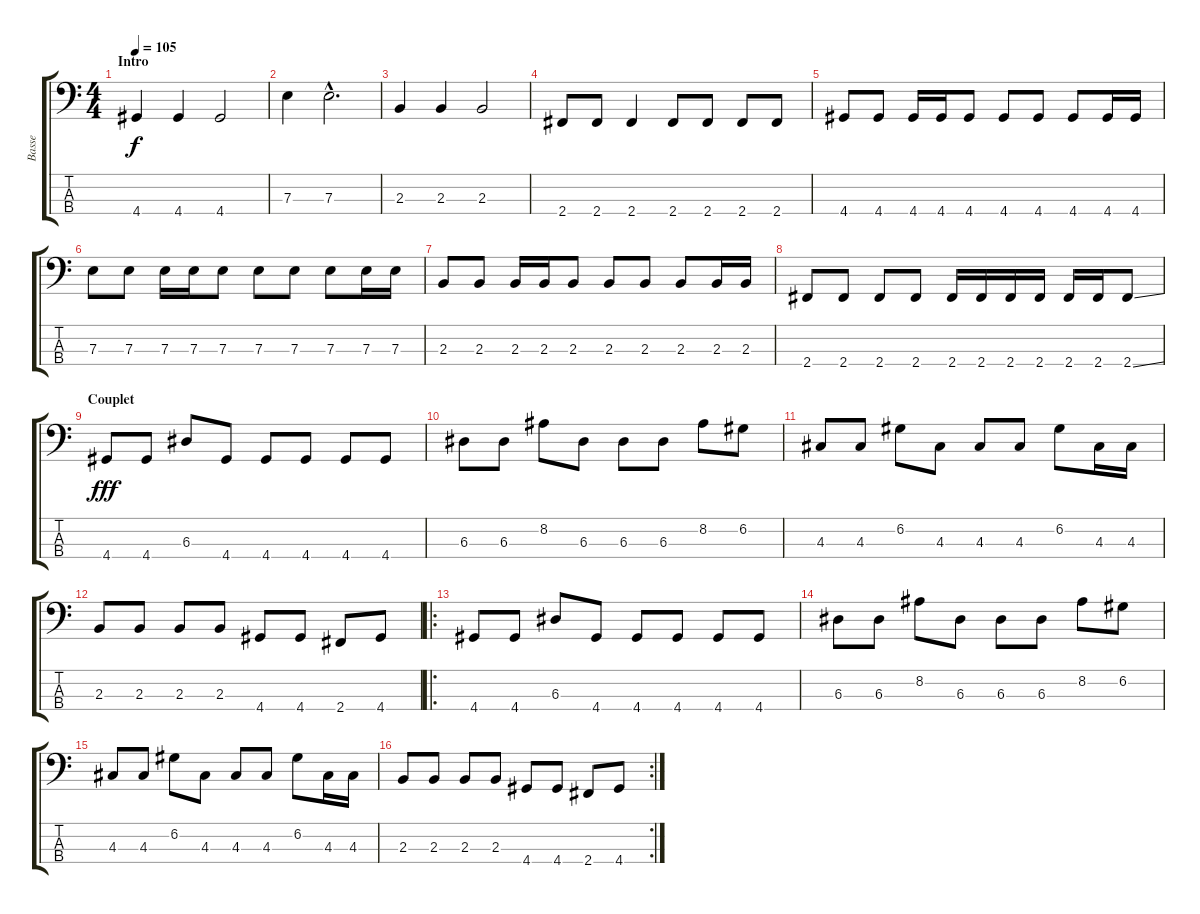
\track ("Basse" "Basse") {instrument electricbassfinger}
\staff {score tabs}
\tuning (G2 D2 A1 E1) {hide}
\ts (4 4)
\section ("" "Intro")
\tempo 105
\clef f4
\ks c
4.4.4{dy f instrument electricbassfinger} 4.4.4 4.4.2 |
7.3.4 7.3{hac}.2{d} |
2.3.4 2.3.4 2.3.2 |
2.4.8 2.4.8 2.4.4 2.4.8 2.4.8 2.4.8 2.4.8 |
4.4.8 4.4.8 4.4.16 4.4.16 4.4.8 4.4.8 4.4.8 4.4.8 4.4.16 4.4.16 |
7.3.8 7.3.8 7.3.16 7.3.16 7.3.8 7.3.8 7.3.8 7.3.8 7.3.16 7.3.16 |
2.3.8 2.3.8 2.3.16 2.3.16 2.3.8 2.3.8 2.3.8 2.3.8 2.3.16 2.3.16 |
2.4.8 2.4.8 2.4.8 2.4.8 2.4.16 2.4.16 2.4.16 2.4.16 2.4.16 2.4.16 2.4{ss}.8 |
\section ("" "Couplet")
4.4.8{dy fff} 4.4.8 6.3.8 4.4.8 4.4.8 4.4.8 4.4.8 4.4.8 |
6.3.8 6.3.8 8.2.8 6.3.8 6.3.8 6.3.8 8.2.8 6.2.8 |
4.3.8 4.3.8 6.2.8 4.3.8 4.3.8 4.3.8 6.2.8 4.3.16 4.3.16 |
2.3.8 2.3.8 2.3.8 2.3.8 4.4.8 4.4.8 2.4.8 4.4.8 |
\ro
4.4.8 4.4.8 6.3.8 4.4.8 4.4.8 4.4.8 4.4.8 4.4.8 |
6.3.8 6.3.8 8.2.8 6.3.8 6.3.8 6.3.8 8.2.8 6.2.8 |
4.3.8 4.3.8 6.2.8 4.3.8 4.3.8 4.3.8 6.2.8 4.3.16 4.3.16 |
\rc 2
2.3.8 2.3.8 2.3.8 2.3.8 4.4.8 4.4.8 2.4.8 4.4.8
